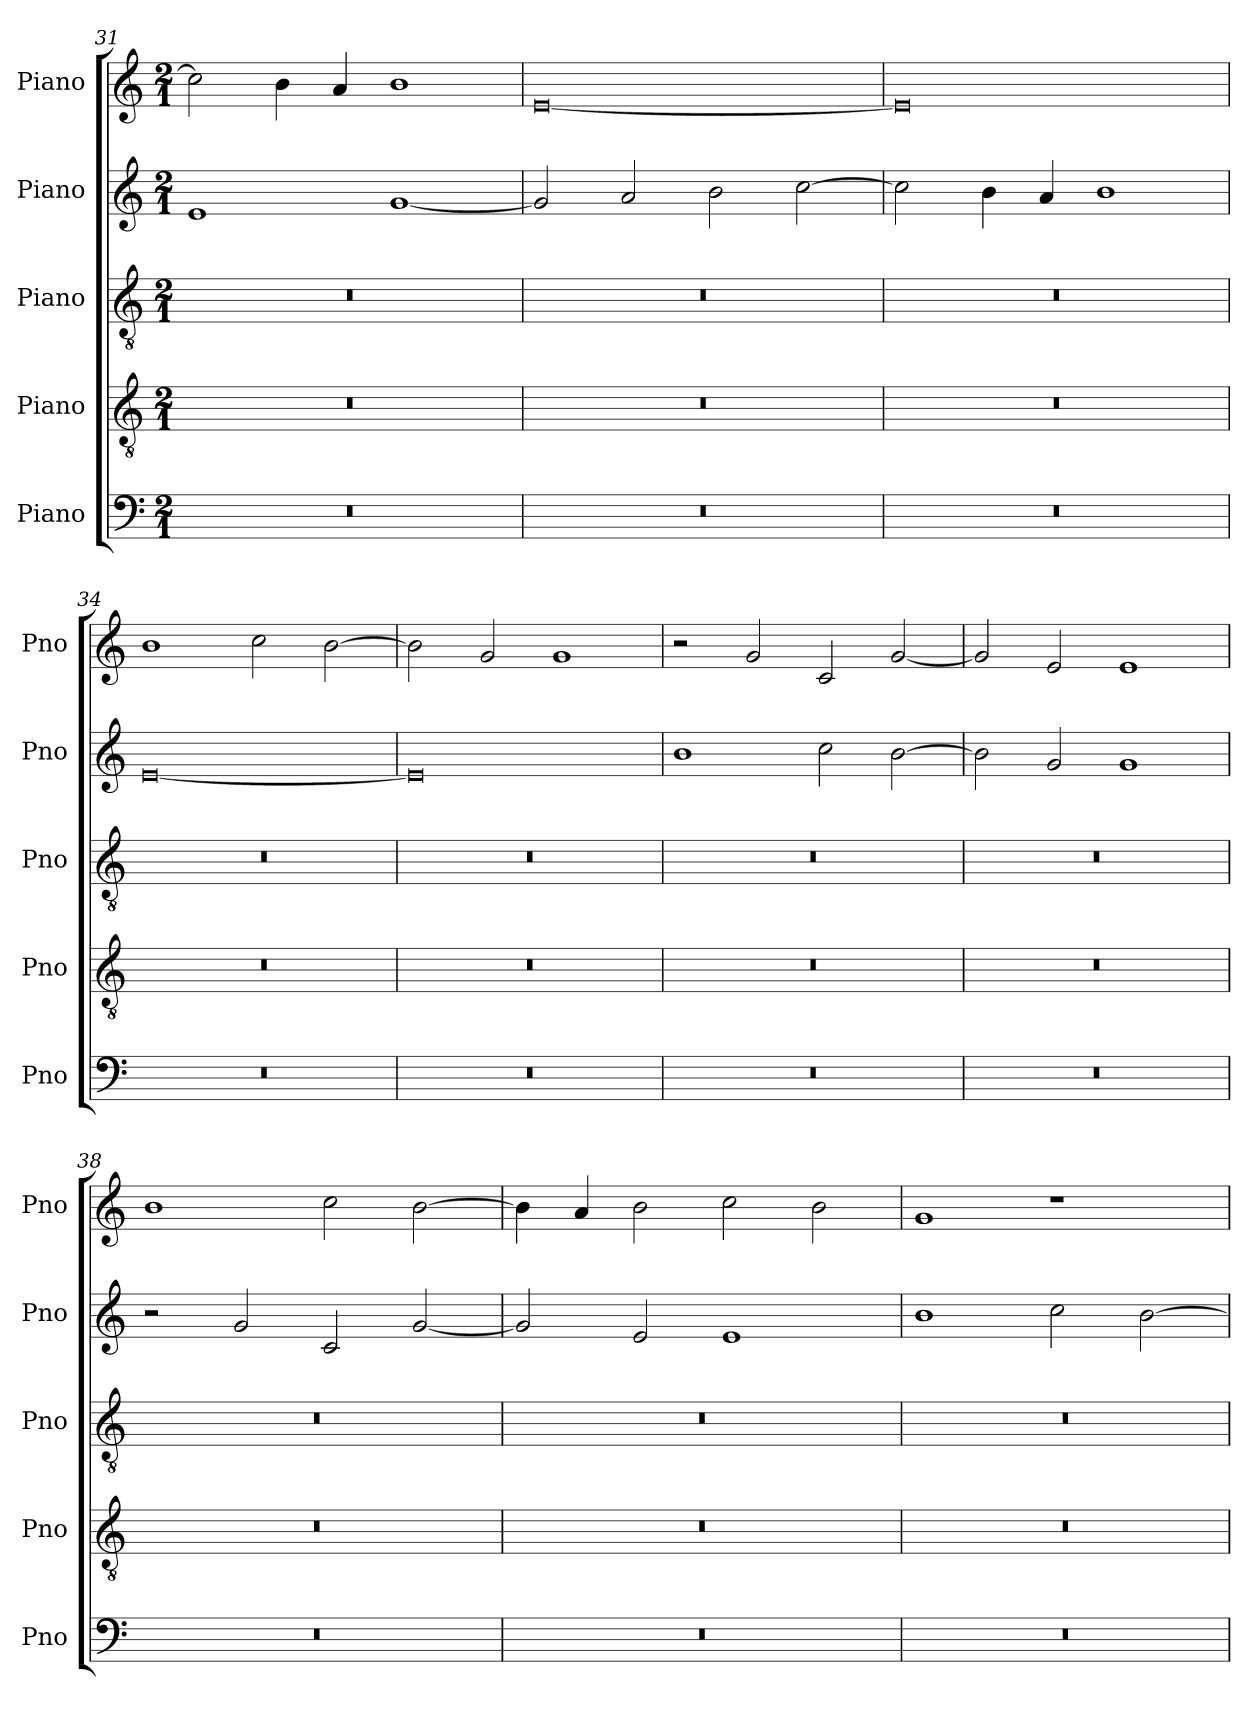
**kern	**kern	**kern	**kern	**kern
*part5	*part4	*part3	*part2	*part1
*staff5	*staff4	*staff3	*staff2	*staff1
*I"Piano	*I"Piano	*I"Piano	*I"Piano	*I"Piano
*I'Pno	*I'Pno	*I'Pno	*I'Pno	*I'Pno
*clefF4	*clefGv2	*clefGv2	*clefG2	*clefG2
*k[]	*k[]	*k[]	*k[]	*k[]
*M2/1	*M2/1	*M2/1	*M2/1	*M2/1
=31	=31	=31	=31	=31
0r	0r	0r	1e	2cc\]
.	.	.	.	4b\
.	.	.	.	4a/
.	.	.	[1g	1b
!!LO:LB:g=z
=32	=32	=32	=32	=32
0r	0r	0r	2g/]	[0e
.	.	.	2a/	.
.	.	.	2b\	.
.	.	.	[2cc\	.
=33	=33	=33	=33	=33
0r	0r	0r	2cc\]	0e]
.	.	.	4b\	.
.	.	.	4a/	.
.	.	.	1b	.
=34	=34	=34	=34	=34
0r	0r	0r	[0e	1b
.	.	.	.	2cc\
.	.	.	.	[2b\
=35	=35	=35	=35	=35
0r	0r	0r	0e]	2b\]
.	.	.	.	2g/
.	.	.	.	1g
!!LO:LB:g=z
=36	=36	=36	=36	=36
0r	0r	0r	1b	2r
.	.	.	.	2g/
.	.	.	2cc\	2c/
.	.	.	[2b\	[2g/
=37	=37	=37	=37	=37
0r	0r	0r	2b\]	2g/]
.	.	.	2g/	2e/
.	.	.	1g	1e
=38	=38	=38	=38	=38
0r	0r	0r	2r	1b
.	.	.	2g/	.
.	.	.	2c/	2cc\
.	.	.	[2g/	[2b\
=39	=39	=39	=39	=39
0r	0r	0r	2g/]	4b\]
.	.	.	.	4a/
.	.	.	2e/	2b\
.	.	.	1e	2cc\
.	.	.	.	2b\
!!LO:PB:g=z
=40	=40	=40	=40	=40
0r	0r	0r	1b	1g
.	.	.	2cc\	1r
.	.	.	[2b\	.
=	=	=	=	=
*-	*-	*-	*-	*-
